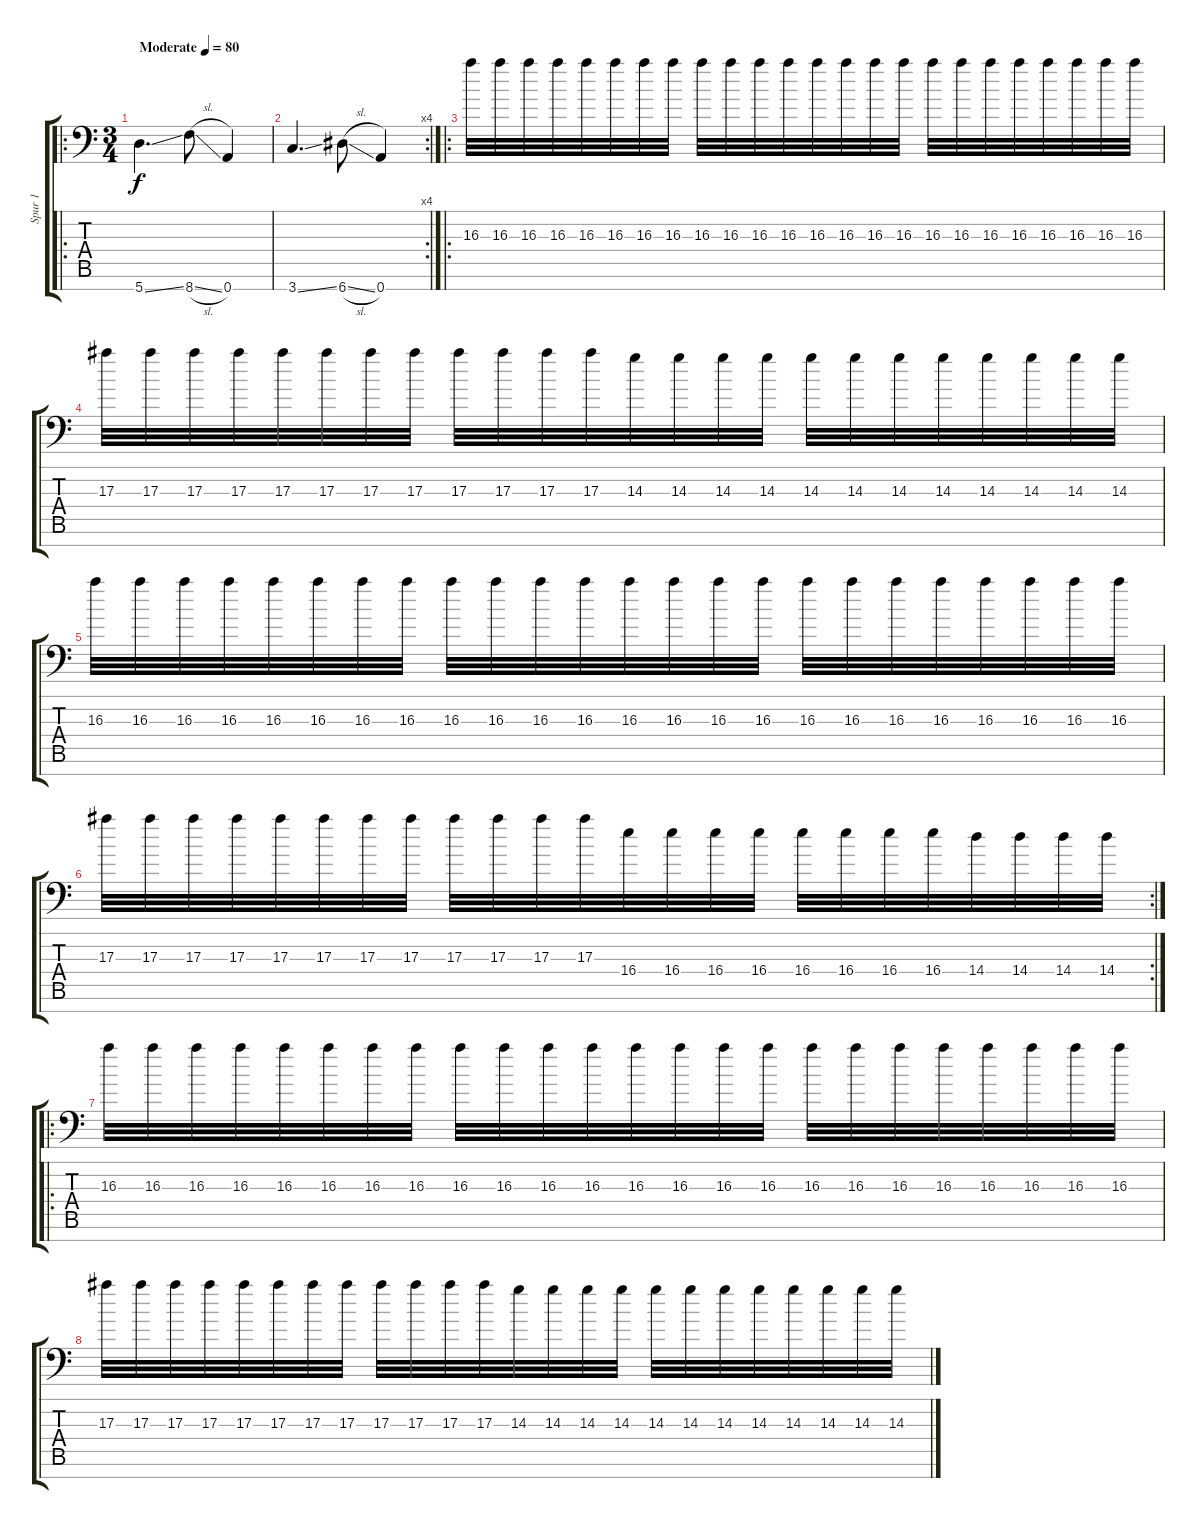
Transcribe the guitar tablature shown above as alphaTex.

\track ("Spur 1" "Spur 1") {instrument distortionguitar}
\staff {score tabs}
\tuning (D4 A3 F3 C3 G2 D2 A1) {hide}
\ro
\ts (3 4)
\tempo (80 "Moderate")
\clef f4
\ks c
5.7{ss}.4{d dy f instrument distortionguitar} 8.7{sl}.8 0.7.4 |
\rc 4
3.7{ss}.4{d} 6.7{sl}.8 0.7.4 |
\ro
16.3.32 16.3.32 16.3.32 16.3.32 16.3.32 16.3.32 16.3.32 16.3.32 16.3.32 16.3.32 16.3.32 16.3.32 16.3.32 16.3.32 16.3.32 16.3.32 16.3.32 16.3.32 16.3.32 16.3.32 16.3.32 16.3.32 16.3.32 16.3.32 |
17.3.32 17.3.32 17.3.32 17.3.32 17.3.32 17.3.32 17.3.32 17.3.32 17.3.32 17.3.32 17.3.32 17.3.32 14.3.32 14.3.32 14.3.32 14.3.32 14.3.32 14.3.32 14.3.32 14.3.32 14.3.32 14.3.32 14.3.32 14.3.32 |
16.3.32 16.3.32 16.3.32 16.3.32 16.3.32 16.3.32 16.3.32 16.3.32 16.3.32 16.3.32 16.3.32 16.3.32 16.3.32 16.3.32 16.3.32 16.3.32 16.3.32 16.3.32 16.3.32 16.3.32 16.3.32 16.3.32 16.3.32 16.3.32 |
\rc 2
17.3.32 17.3.32 17.3.32 17.3.32 17.3.32 17.3.32 17.3.32 17.3.32 17.3.32 17.3.32 17.3.32 17.3.32 16.4.32 16.4.32 16.4.32 16.4.32 16.4.32 16.4.32 16.4.32 16.4.32 14.4.32 14.4.32 14.4.32 14.4.32 |
\ro
16.3.32 16.3.32 16.3.32 16.3.32 16.3.32 16.3.32 16.3.32 16.3.32 16.3.32 16.3.32 16.3.32 16.3.32 16.3.32 16.3.32 16.3.32 16.3.32 16.3.32 16.3.32 16.3.32 16.3.32 16.3.32 16.3.32 16.3.32 16.3.32 |
17.3.32 17.3.32 17.3.32 17.3.32 17.3.32 17.3.32 17.3.32 17.3.32 17.3.32 17.3.32 17.3.32 17.3.32 14.3.32 14.3.32 14.3.32 14.3.32 14.3.32 14.3.32 14.3.32 14.3.32 14.3.32 14.3.32 14.3.32 14.3.32
